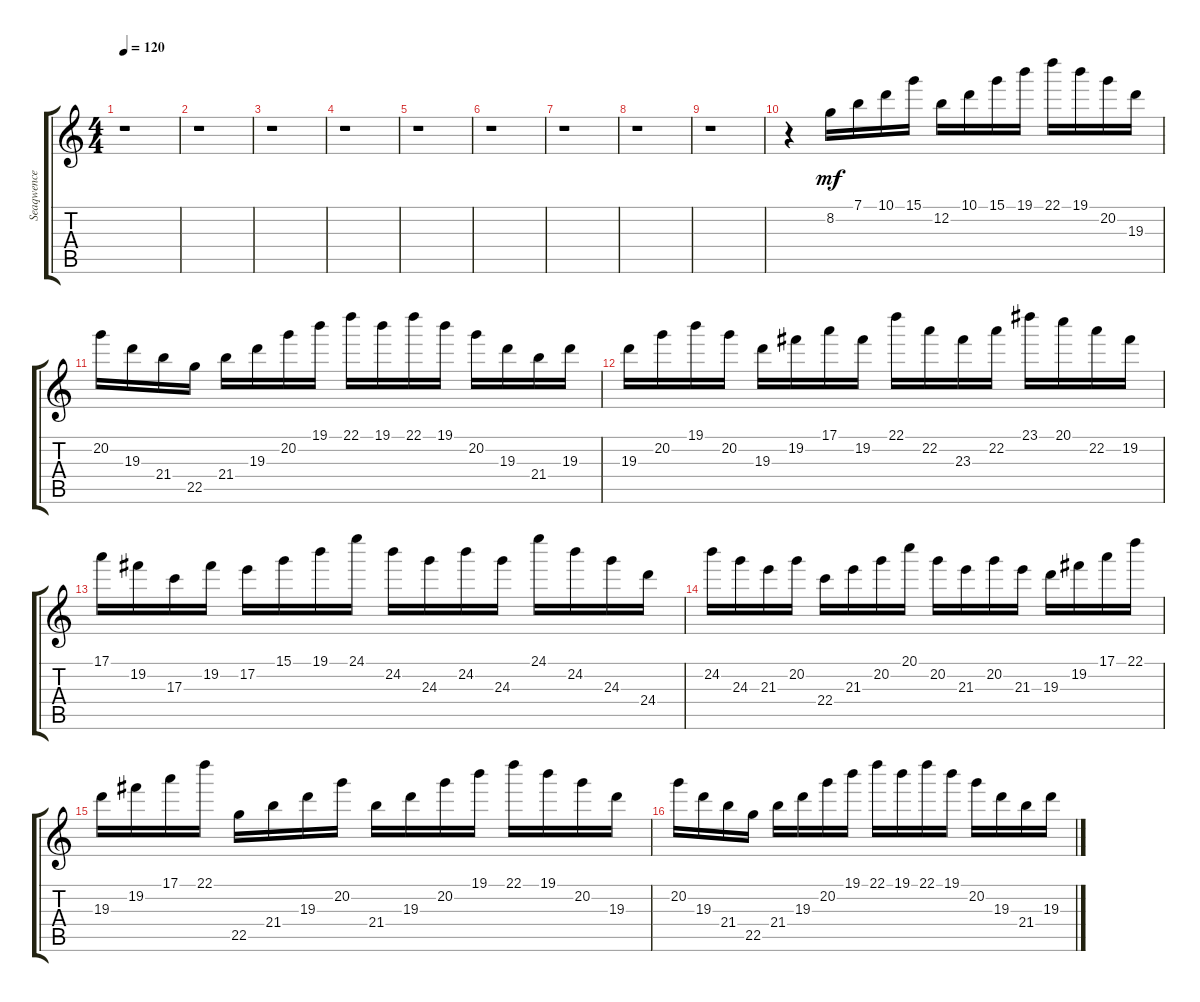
\track ("Seaqwence" "Seaqwence") {instrument acousticguitarnylon}
\staff {score tabs}
\tuning (E4 B3 G3 D3 A2 E2) {hide}
\ts (4 4)
\tempo 120
\clef g2
\ks c
r.1{dy mf} |
r.1 |
r.1 |
r.1 |
r.1 |
r.1 |
r.1 |
r.1 |
r.1 |
r.4 8.2.16 7.1.16 10.1.16 15.1.16 12.2.16 10.1.16 15.1.16 19.1.16 22.1.16 19.1.16 20.2.16 19.3.16 |
20.2.16 19.3.16 21.4.16 22.5.16 21.4.16 19.3.16 20.2.16 19.1.16 22.1.16 19.1.16 22.1.16 19.1.16 20.2.16 19.3.16 21.4.16 19.3.16 |
19.3.16 20.2.16 19.1.16 20.2.16 19.3.16 19.2.16 17.1.16 19.2.16 22.1.16 22.2.16 23.3.16 22.2.16 23.1.16 20.1.16 22.2.16 19.2.16 |
17.1.16 19.2.16 17.3.16 19.2.16 17.2.16 15.1.16 19.1.16 24.1.16 24.2.16 24.3.16 24.2.16 24.3.16 24.1.16 24.2.16 24.3.16 24.4.16 |
24.2.16 24.3.16 21.3.16 20.2.16 22.4.16 21.3.16 20.2.16 20.1.16 20.2.16 21.3.16 20.2.16 21.3.16 19.3.16 19.2.16 17.1.16 22.1.16 |
19.3.16 19.2.16 17.1.16 22.1.16 22.5.16 21.4.16 19.3.16 20.2.16 21.4.16 19.3.16 20.2.16 19.1.16 22.1.16 19.1.16 20.2.16 19.3.16 |
20.2.16 19.3.16 21.4.16 22.5.16 21.4.16 19.3.16 20.2.16 19.1.16 22.1.16 19.1.16 22.1.16 19.1.16 20.2.16 19.3.16 21.4.16 19.3.16
